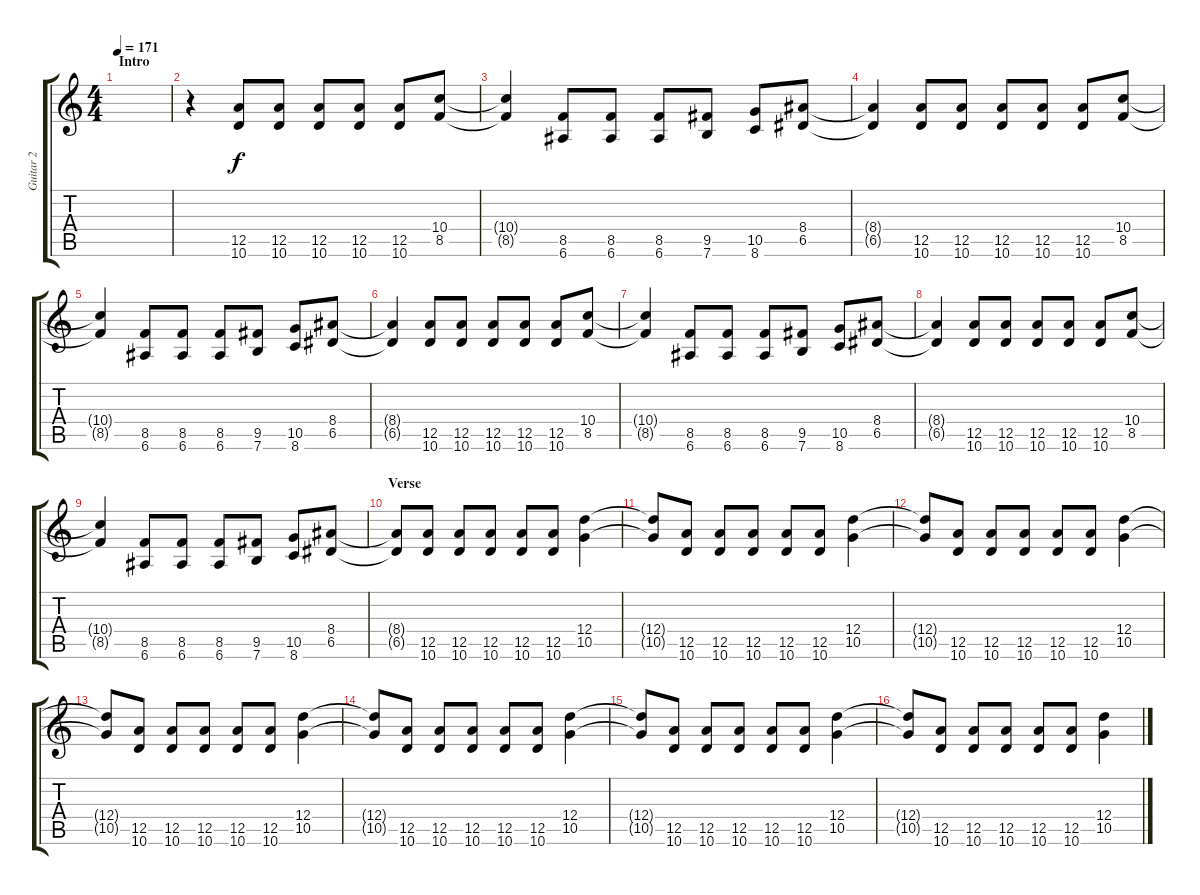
\track ("Guitar 2" "Guitar 2") {instrument overdrivenguitar}
\staff {score tabs}
\tuning (E4 B3 G3 D3 A2 E2) {hide}
\ts (4 4)
\section ("" "Intro")
\tempo 171
\clef g2
\ks c
|
r.4 (12.5 10.6).8 (12.5 10.6).8 (12.5 10.6).8 (12.5 10.6).8 (12.5 10.6).8 (10.4 8.5).8 |
(10.4{t} 8.5{t}).4 (8.5 6.6).8 (8.5 6.6).8 (8.5 6.6).8 (9.5 7.6).8 (10.5 8.6).8 (8.4 6.5).8 |
(8.4{t} 6.5{t}).4 (12.5 10.6).8 (12.5 10.6).8 (12.5 10.6).8 (12.5 10.6).8 (12.5 10.6).8 (10.4 8.5).8 |
(10.4{t} 8.5{t}).4 (8.5 6.6).8 (8.5 6.6).8 (8.5 6.6).8 (9.5 7.6).8 (10.5 8.6).8 (8.4 6.5).8 |
(8.4{t} 6.5{t}).4 (12.5 10.6).8 (12.5 10.6).8 (12.5 10.6).8 (12.5 10.6).8 (12.5 10.6).8 (10.4 8.5).8 |
(10.4{t} 8.5{t}).4 (8.5 6.6).8 (8.5 6.6).8 (8.5 6.6).8 (9.5 7.6).8 (10.5 8.6).8 (8.4 6.5).8 |
(8.4{t} 6.5{t}).4 (12.5 10.6).8 (12.5 10.6).8 (12.5 10.6).8 (12.5 10.6).8 (12.5 10.6).8 (10.4 8.5).8 |
(10.4{t} 8.5{t}).4 (8.5 6.6).8 (8.5 6.6).8 (8.5 6.6).8 (9.5 7.6).8 (10.5 8.6).8 (8.4 6.5).8 |
\section ("" "Verse")
(8.4{t} 6.5{t}).8 (12.5 10.6).8 (12.5 10.6).8 (12.5 10.6).8 (12.5 10.6).8 (12.5 10.6).8 (12.4 10.5).4 |
(12.4{t} 10.5{t}).8 (12.5 10.6).8 (12.5 10.6).8 (12.5 10.6).8 (12.5 10.6).8 (12.5 10.6).8 (12.4 10.5).4 |
(12.4{t} 10.5{t}).8 (12.5 10.6).8 (12.5 10.6).8 (12.5 10.6).8 (12.5 10.6).8 (12.5 10.6).8 (12.4 10.5).4 |
(12.4{t} 10.5{t}).8 (12.5 10.6).8 (12.5 10.6).8 (12.5 10.6).8 (12.5 10.6).8 (12.5 10.6).8 (12.4 10.5).4 |
(12.4{t} 10.5{t}).8 (12.5 10.6).8 (12.5 10.6).8 (12.5 10.6).8 (12.5 10.6).8 (12.5 10.6).8 (12.4 10.5).4 |
(12.4{t} 10.5{t}).8 (12.5 10.6).8 (12.5 10.6).8 (12.5 10.6).8 (12.5 10.6).8 (12.5 10.6).8 (12.4 10.5).4 |
(12.4{t} 10.5{t}).8 (12.5 10.6).8 (12.5 10.6).8 (12.5 10.6).8 (12.5 10.6).8 (12.5 10.6).8 (12.4 10.5).4
